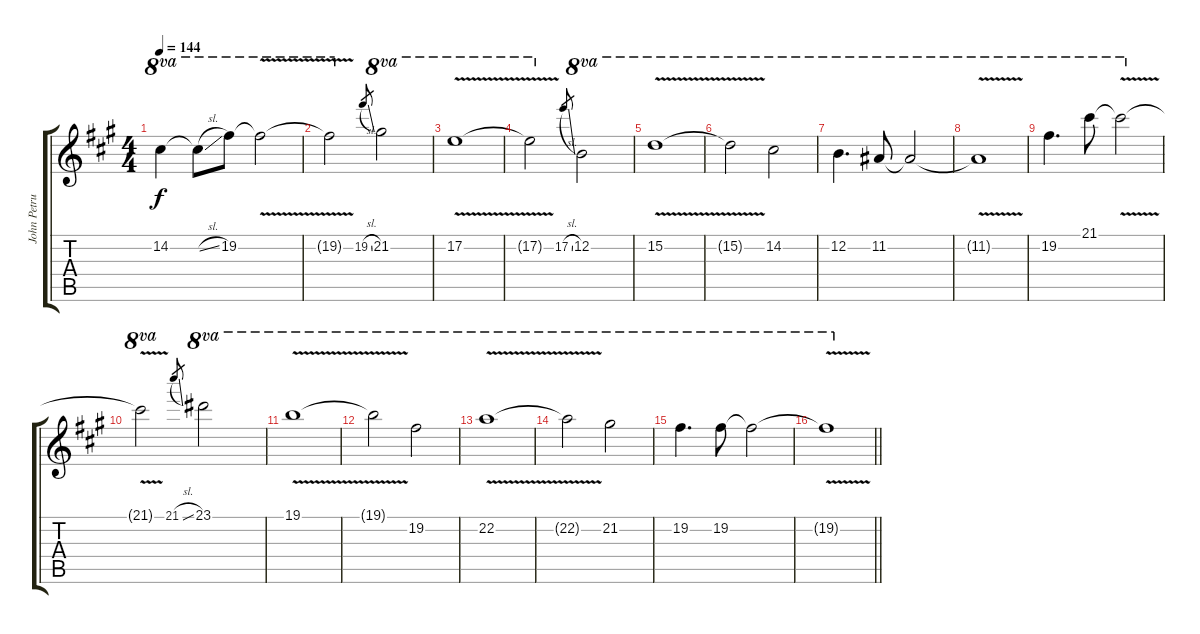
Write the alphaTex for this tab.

\track ("John Petrucci Add. Gtr 1" "John Petru") {instrument distortionguitar}
\staff {score tabs}
\tuning (E4 B3 G3 D3 A2 E2) {hide}
\ts (4 4)
\tempo 144
\clef g2
\ks f#minor
14.2.4{ot 8va dy f} 14.2{sl t}.8{ot 8va} 19.2.8{ot 8va} 19.2{v t}.2{ot 8va} |
19.2{t}.2{ot 8va} 19.2{sl}.8{gr} 21.2.2{ot 8va} |
17.2{v}.1{ot 8va} |
17.2{t}.2{ot 8va} 17.2{sl}.8{gr} 12.2.2{ot 8va} |
15.2{v}.1{ot 8va} |
15.2{t}.2{ot 8va} 14.2.2{ot 8va} |
12.2.4{d ot 8va} 11.2.8{ot 8va} 11.2{t}.2{ot 8va} |
11.2{v t}.1{ot 8va} |
19.2.4{d ot 8va} 21.1.8{ot 8va} 21.1{v t}.2{ot 8va} |
21.1{t}.2{ot 8va} 21.1{sl}.8{gr} 23.1.2{ot 8va} |
19.1{v}.1{ot 8va} |
19.1{t}.2{ot 8va} 19.2.2{ot 8va} |
22.2{v}.1{ot 8va} |
22.2{t}.2{ot 8va} 21.2.2{ot 8va} |
19.2.4{d ot 8va} 19.2.8{ot 8va} 19.2{t}.2{ot 8va} |
\barLineRight lightlight
19.2{v t}.1{ot 8va}
